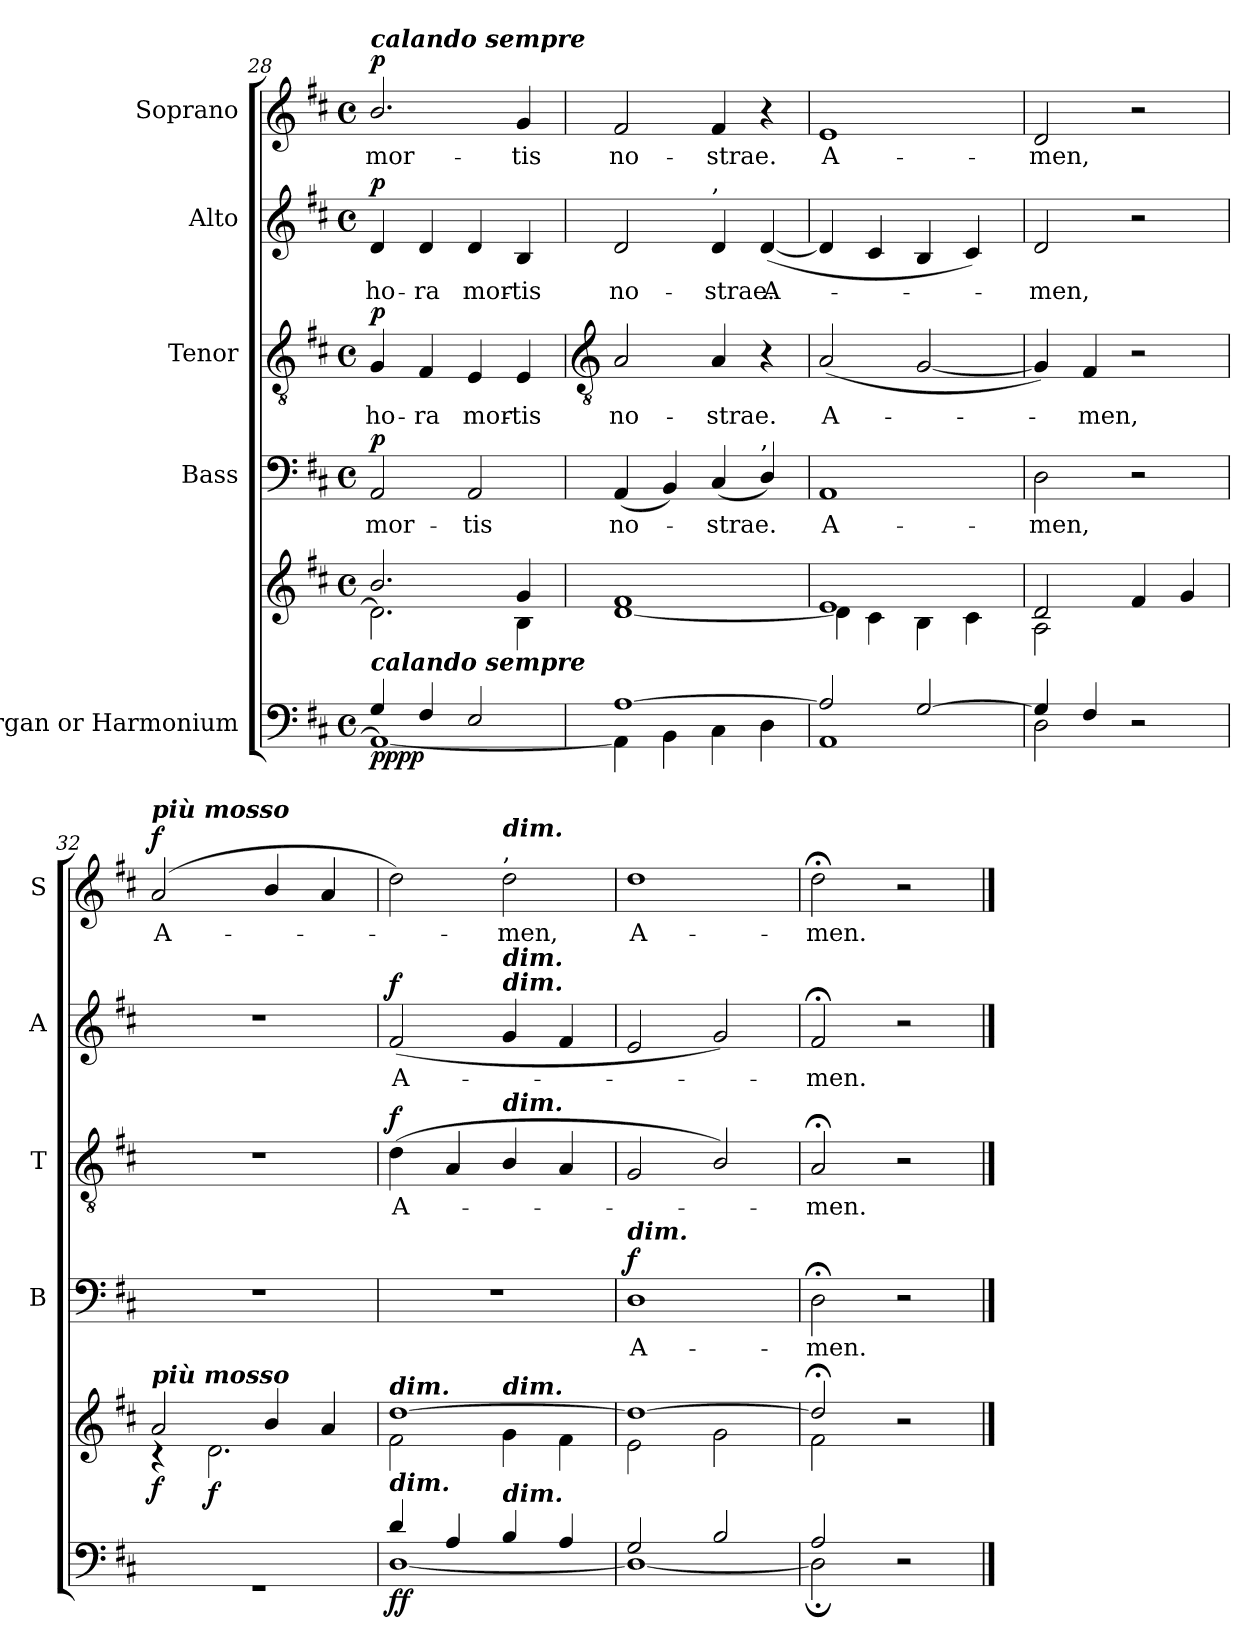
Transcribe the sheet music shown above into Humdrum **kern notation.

**kern	**kern	**dynam	**kern	**text	**dynam	**kern	**text	**dynam	**kern	**text	**dynam	**kern	**text	**dynam
*part5	*part5	*part5	*part4	*part4	*part4	*part3	*part3	*part3	*part2	*part2	*part2	*part1	*part1	*part1
*staff6	*staff5	*staff5/6	*staff4	*staff4	*staff4	*staff3	*staff3	*staff3	*staff2	*staff2	*staff2	*staff1	*staff1	*staff1
*I"Organ or Harmonium	*	*	*I"Bass	*	*	*I"Tenor	*	*	*I"Alto	*	*	*I"Soprano	*	*
*	*	*	*I'B	*	*	*I'T	*	*	*I'A	*	*	*I'S	*	*
*clefF4	*clefG2	*	*clefF4	*	*	*clefGv2	*	*	*clefG2	*	*	*clefG2	*	*
*k[f#c#]	*k[f#c#]	*	*k[f#c#]	*	*	*k[f#c#]	*	*	*k[f#c#]	*	*	*k[f#c#]	*	*
*D:	*D:	*	*D:	*	*	*D:	*	*	*D:	*	*	*D:	*	*
*M4/4	*M4/4	*	*M4/4	*	*	*M4/4	*	*	*M4/4	*	*	*M4/4	*	*
*met(c)	*met(c)	*	*met(c)	*	*	*met(c)	*	*	*met(c)	*	*	*met(c)	*	*
=28	=28	=28	=28	=28	=28	=28	=28	=28	=28	=28	=28	=28	=28	=28
*^	*^	*	*	*	*	*	*	*	*	*	*	*	*	*
!	!	!	!	!	!	!	!	!	!	!	!	!	!	!LO:TX:a:Bi:t=calando sempre	!	!
!LO:TX:a:Bi:t=calando sempre	!	!	!	!	!	!	!	!	!	!	!	!	!	!	!	!
!	!	!	!	!LO:DY:b=2	!	!LO:LY:b	!	!	!LO:LY:b	!	!	!LO:LY:b	!	!	!LO:LY:b	!
!	!	!	!	!LO:DY:n=1:b=2	!	!	!	!	!	!	!	!	!	!	!	!
!	!	!	!	!LO:DY:n=2:b	!	!	!	!	!	!	!	!	!	!	!	!
!	!	!	!	!LO:DY:n=3:b	!	!	!LO:DY:b	!	!	!LO:DY:b	!	!	!LO:DY:b	!	!	!LO:DY:b
4G/	1AA\_	2.b/	2.d\]	p p p p	2AA	mor-	p	4G	ho-	p	4d	ho-	p	2.b/	mor-	p
!	!	!	!	!	!	!	!	!	!LO:LY:b	!	!	!LO:LY:b	!	!	!	!
4F#/	.	.	.	.	.	.	.	4F#	-ra	.	4d	-ra	.	.	.	.
!	!	!	!	!	!	!LO:LY:b	!	!	!LO:LY:b	!	!	!LO:LY:b	!	!	!	!
2E/	.	.	.	.	2AA	-tis	.	4E	mor-	.	4d	mor-	.	.	.	.
!	!	!	!	!	!	!	!	!	!LO:LY:b	!	!	!LO:LY:b	!	!	!LO:LY:b	!
.	.	4g/	4B\	.	.	.	.	4E	-tis	.	4B	-tis	.	4g	-tis	.
!!LO:LB:g=z
=29	=29	=29	=29	=29	=29	=29	=29	=29	=29	=29	=29	=29	=29	=29	=29	=29
*	*	*	*	*	*	*	*	*clefGv2	*	*	*	*	*	*	*	*
!	!	!	!	!	!	!LO:LY:b	!	!	!LO:LY:b	!	!	!LO:LY:b	!	!	!LO:LY:b	!
[1A/	4AA\]	1f#/	[1d\	.	(<4AA	no-	.	2A	no-	.	2d	no-	.	2f#	no-	.
.	4BB\	.	.	.	4BB)	.	.	.	.	.	.	.	.	.	.	.
!	!	!	!	!	!	!	!	!	!	!	!LO:TX:a:t=,	!	!	!	!	!
!	!	!	!	!	!	!LO:LY:b	!	!	!LO:LY:b	!	!	!LO:LY:b	!	!	!LO:LY:b	!
.	4C#\	.	.	.	(<4C#	strae.	.	4A	-strae.	.	4d	-strae.	.	4f#	-strae.	.
!	!	!	!	!	!LO:TX:a:t=,	!	!	!	!	!	!	!	!	!	!	!
!	!	!	!	!	!	!	!	!	!	!	!	!LO:LY:b	!	!	!	!
.	4D\	.	.	.	4D/)	.	.	4r	.	.	(<[4d	A-	.	4r	.	.
=30	=30	=30	=30	=30	=30	=30	=30	=30	=30	=30	=30	=30	=30	=30	=30	=30
!	!	!	!	!	!	!LO:LY:b	!	!	!LO:LY:b	!	!	!	!	!	!LO:LY:b	!
2A/]	1AA\	1e/	4d\]	.	1AA	A-	.	(<2A	A-	.	4d]	.	.	1e	A-	.
.	.	.	4c#\	.	.	.	.	.	.	.	4c#	.	.	.	.	.
[2G/	.	.	4B\	.	.	.	.	[2G	.	.	4B	.	.	.	.	.
.	.	.	4c#\	.	.	.	.	.	.	.	4c#)	.	.	.	.	.
=31	=31	=31	=31	=31	=31	=31	=31	=31	=31	=31	=31	=31	=31	=31	=31	=31
!	!	!	!	!	!	!LO:LY:b	!	!	!	!	!	!LO:LY:b	!	!	!LO:LY:b	!
4G/]	2D\	2d/	2A\	.	2D	-men,	.	4G])	.	.	2d	men,	.	2d	-men,	.
!	!	!	!	!	!	!	!	!	!LO:LY:b	!	!	!	!	!	!	!
4F#/	.	.	.	.	.	.	.	4F#	men,	.	.	.	.	.	.	.
2ryy	2r	4f#/	2ryy	.	2r	.	.	2r	.	.	2r	.	.	2r	.	.
.	.	4g/	.	.	.	.	.	.	.	.	.	.	.	.	.	.
=32	=32	=32	=32	=32	=32	=32	=32	=32	=32	=32	=32	=32	=32	=32	=32	=32
!	!	!	!	!	!	!	!	!	!	!	!	!	!	!LO:TX:a:Bi:t=più mosso	!	!
!	!	!LO:TX:a:Bi:t=più mosso	!	!	!	!	!	!	!	!	!	!	!	!	!	!
!	!	!	!	!LO:DY:b	!	!	!	!	!	!	!	!	!	!	!LO:LY:b	!LO:DY:b
1ryy	1r	2a/	4r	f	1r	.	.	1r	.	.	1r	.	.	(<2a	A-	f
!	!	!	!	!LO:DY:b	!	!	!	!	!	!	!	!	!	!	!	!
.	.	.	2.d\	f	.	.	.	.	.	.	.	.	.	.	.	.
.	.	4b/	.	.	.	.	.	.	.	.	.	.	.	4b/	.	.
.	.	4a/	.	.	.	.	.	.	.	.	.	.	.	4a	.	.
=33	=33	=33	=33	=33	=33	=33	=33	=33	=33	=33	=33	=33	=33	=33	=33	=33
!	!	!LO:TX:a:Bi:t=dim.	!	!	!	!	!	!	!	!	!	!	!	!	!	!
!LO:TX:a:Bi:t=dim.	!	!	!	!	!	!	!	!	!	!	!	!	!	!	!	!
!	!	!	!	!LO:DY:b=2	!	!	!	!	!LO:LY:b	!	!	!LO:LY:b	!	!	!	!
!	!	!	!	!LO:DY:n=1:b=2	!	!	!	!	!	!LO:DY:b	!	!	!LO:DY:b	!	!	!
4d/	[1D\	[1dd/	2f#\	f f	1r	.	.	(<4d	A-	f	(<2f#	A-	f	2dd)	.	.
4A/	.	.	.	.	.	.	.	4A	.	.	.	.	.	.	.	.
!	!	!	!	!	!	!	!	!	!	!	!	!	!	!LO:TX:a:t=,	!	!
!	!	!	!	!	!	!	!	!	!	!	!	!	!	!LO:TX:a:Bi:t=dim.	!	!
!	!	!	!	!	!	!	!	!	!	!	!LO:TX:a:Bi:t=dim.	!	!	!	!	!
!	!	!	!	!	!	!	!	!	!	!	!LO:TX:a:Bi:t=dim.	!	!	!	!	!
!	!	!	!	!	!	!	!	!LO:TX:a:Bi:t=dim.	!	!	!	!	!	!	!	!
!	!	!	!LO:TX:a:Bi:t=dim.	!	!	!	!	!	!	!	!	!	!	!	!	!
!LO:TX:a:Bi:t=dim.	!	!	!	!	!	!	!	!	!	!	!	!	!	!	!	!
!	!	!	!	!	!	!	!	!	!	!	!	!	!	!	!LO:LY:b	!
4B/	.	.	4g\	.	.	.	.	4B/	.	.	4g	.	.	2dd	men,	.
4A/	.	.	4f#\	.	.	.	.	4A	.	.	4f#	.	.	.	.	.
=34	=34	=34	=34	=34	=34	=34	=34	=34	=34	=34	=34	=34	=34	=34	=34	=34
!	!	!	!	!	!LO:TX:a:Bi:t=dim.	!	!	!	!	!	!	!	!	!	!	!
!	!	!	!	!	!	!LO:LY:b	!LO:DY:b	!	!	!	!	!	!	!	!LO:LY:b	!
2G/	1D\_	1dd/_	2e\	.	1D	A-	f	2G	.	.	2e	.	.	1dd	A-	.
2B/	.	.	2g\	.	.	.	.	2B/)	.	.	2g)	.	.	.	.	.
=35	=35	=35	=35	=35	=35	=35	=35	=35	=35	=35	=35	=35	=35	=35	=35	=35
!	!	!	!	!	!	!LO:LY:b	!	!	!LO:LY:b	!	!	!LO:LY:b	!	!	!LO:LY:b	!
2A/	2D;\]	2dd;</]	2f#\	.	2D;<	-men.	.	2A;<	men.	.	2f#;<	men.	.	2dd;<	-men.	.
2ryy	2r	2ryy	2r	.	2r	.	.	2r	.	.	2r	.	.	2r	.	.
*v	*v	*	*	*	*	*	*	*	*	*	*	*	*	*	*	*
*	*v	*v	*	*	*	*	*	*	*	*	*	*	*	*	*
==	==	==	==	==	==	==	==	==	==	==	==	==	==	==
*-	*-	*-	*-	*-	*-	*-	*-	*-	*-	*-	*-	*-	*-	*-
